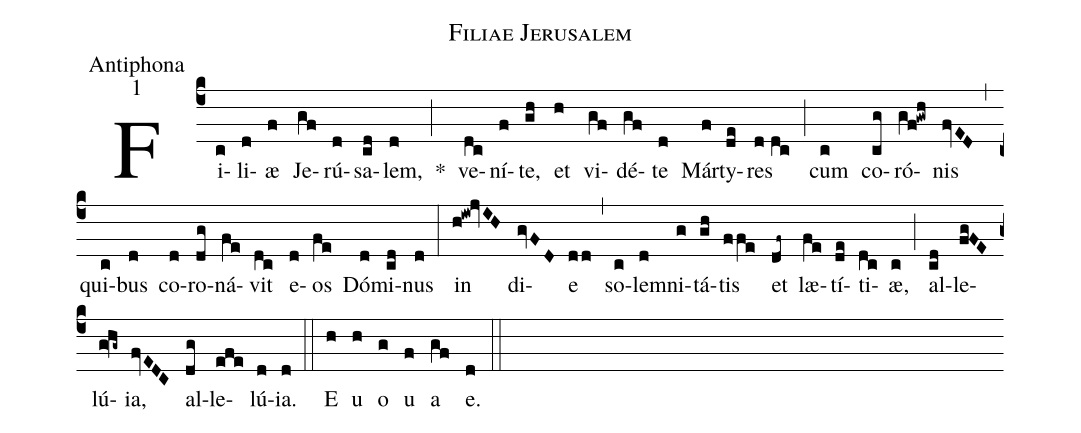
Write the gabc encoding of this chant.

name:Filiae Jerusalem;
office-part:Antiphona;
mode:1;
%%
(c4)Fi(c)li(d)æ(f) Je(gf)rú(d)sa(cd)lem,(d) <v>\gresixstar</v>(;) ve(dc)ní(f)te,(gh) et(h) vi(gf)dé(gf)te(d) Már(f)ty(de)res(d//dc) (;) cum(c) co(cg)ró(gf!gwh)nis(fvED) (,) qui(c)bus(d) co(d)ro(dg)ná(fe)vit(dc) e(d)os(fe) Dó(d)mi(cd)nus(d) (:) in(h!iw!jvIH) di(gvFD)e(dd) (,) so(c)lem(d)ni(g)tá(gh)tis(ffe) et(df~) læ(fe)tí(de)ti(dc)æ,(c) (;) al(cd)le(fg!FE)lú(g!hg~)ia,(fvEDC) al(dg)le(efe)lú(d)ia.(d) (::) E(h) u(h) o(g) u(f) a(gf) e.(d) (::)
